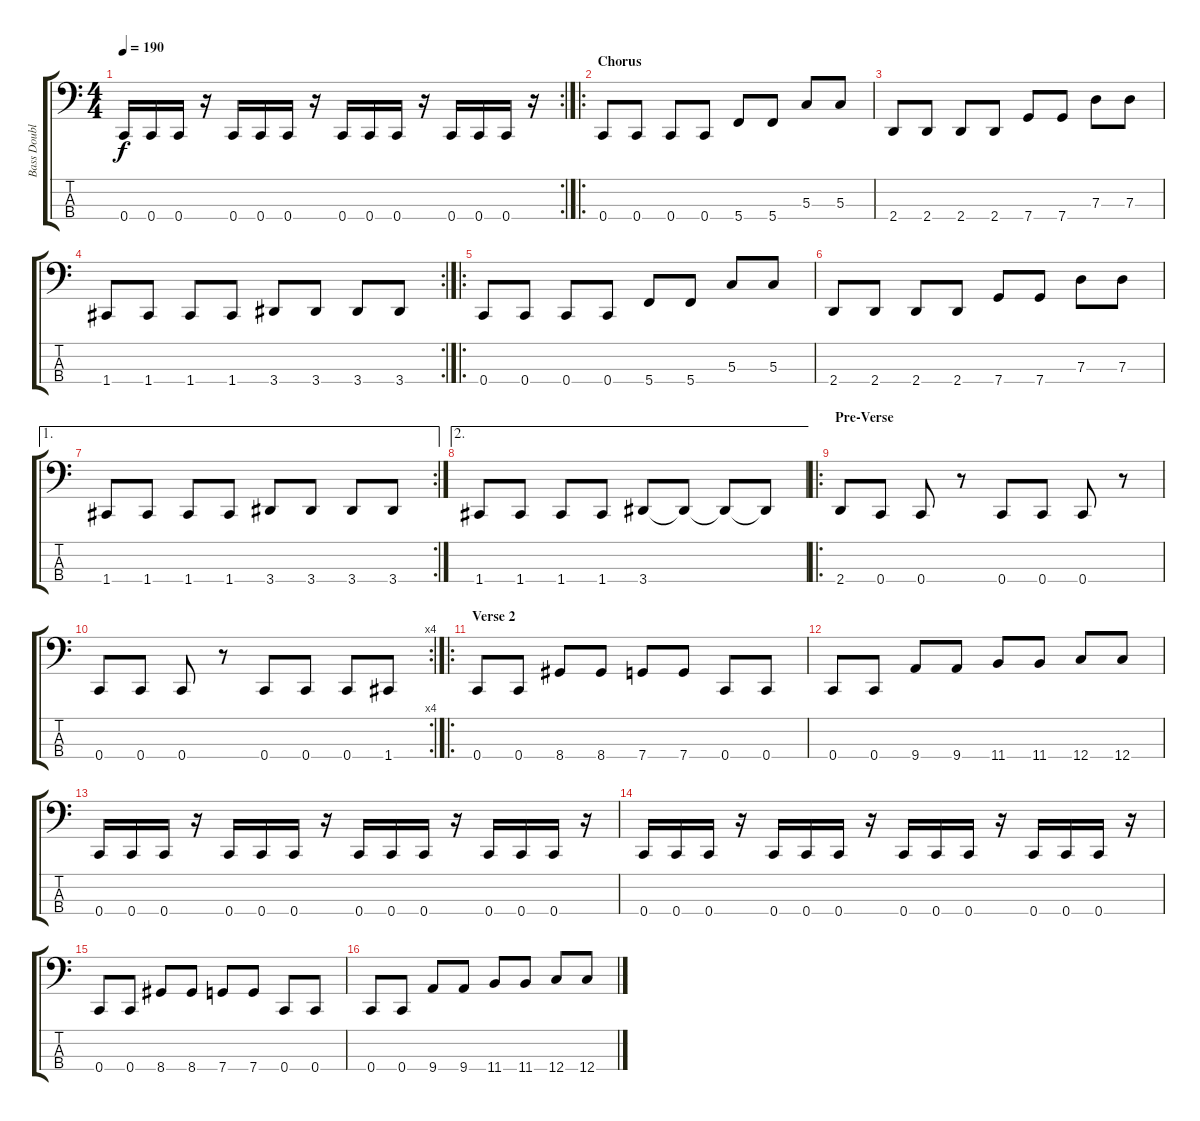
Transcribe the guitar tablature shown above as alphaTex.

\track ("Bass Double" "Bass Doubl") {instrument slapbass1}
\staff {score tabs}
\tuning (F2 C2 G1 C1) {hide}
\rc 2
\ts (4 4)
\tempo 190
\clef f4
\ks c
0.4.16{dy f} 0.4.16 0.4.16 r.16 0.4.16 0.4.16 0.4.16 r.16 0.4.16 0.4.16 0.4.16 r.16 0.4.16 0.4.16 0.4.16 r.16 |
\ro
\section ("" "Chorus")
0.4.8 0.4.8 0.4.8 0.4.8 5.4.8 5.4.8 5.3.8 5.3.8 |
2.4.8 2.4.8 2.4.8 2.4.8 7.4.8 7.4.8 7.3.8 7.3.8 |
\rc 2
1.4.8 1.4.8 1.4.8 1.4.8 3.4.8 3.4.8 3.4.8 3.4.8 |
\ro
0.4.8 0.4.8 0.4.8 0.4.8 5.4.8 5.4.8 5.3.8 5.3.8 |
2.4.8 2.4.8 2.4.8 2.4.8 7.4.8 7.4.8 7.3.8 7.3.8 |
\ae 1
\rc 2
1.4.8 1.4.8 1.4.8 1.4.8 3.4.8 3.4.8 3.4.8 3.4.8 |
\ae 2
1.4.8 1.4.8 1.4.8 1.4.8 3.4.8 3.4{t}.8 3.4{t}.8 3.4{t}.8 |
\ro
\section ("" "Pre-Verse")
2.4.8 0.4.8 0.4.8 r.8 0.4.8 0.4.8 0.4.8 r.8 |
\rc 4
0.4.8 0.4.8 0.4.8 r.8 0.4.8 0.4.8 0.4.8 1.4.8 |
\ro
\section ("" "Verse 2")
0.4.8 0.4.8 8.4.8 8.4.8 7.4.8 7.4.8 0.4.8 0.4.8 |
0.4.8 0.4.8 9.4.8 9.4.8 11.4.8 11.4.8 12.4.8 12.4.8 |
0.4.16 0.4.16 0.4.16 r.16 0.4.16 0.4.16 0.4.16 r.16 0.4.16 0.4.16 0.4.16 r.16 0.4.16 0.4.16 0.4.16 r.16 |
0.4.16 0.4.16 0.4.16 r.16 0.4.16 0.4.16 0.4.16 r.16 0.4.16 0.4.16 0.4.16 r.16 0.4.16 0.4.16 0.4.16 r.16 |
0.4.8 0.4.8 8.4.8 8.4.8 7.4.8 7.4.8 0.4.8 0.4.8 |
0.4.8 0.4.8 9.4.8 9.4.8 11.4.8 11.4.8 12.4.8 12.4.8
